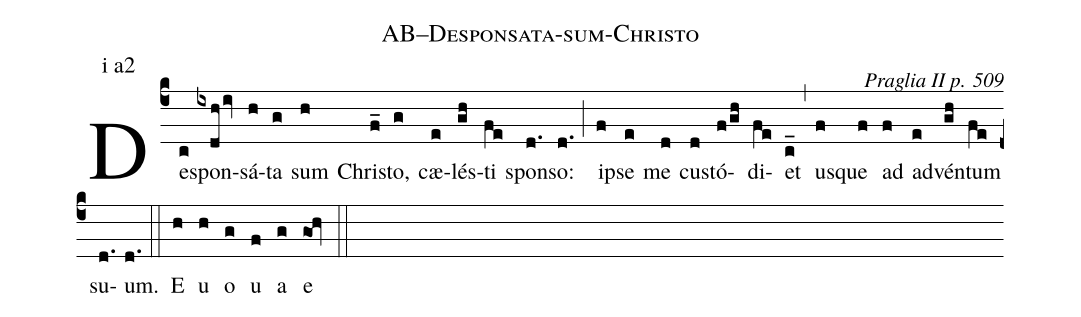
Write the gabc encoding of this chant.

name: AB--Desponsata-sum-Christo;
commentary: Praglia II p. 509;
annotation: i a2;
%%
(c4) Des(c)pon(ixdh/iv)sá(h)ta(g) sum(h) Chri(f_)sto,(g) cæ(e)lés(gh)ti(fe) spon(d.)so:(d.) (;) i(f)pse(e) me(d) cus(d)tó(f/gh)di(fe)et(c_) (,) us(f)que(f) ad(f) ad(e)vén(gh)tum(fe) su(d.)um.(d.) (::) E(h) u(h) o(g) u(f) a(g) e(gOh) (::)
